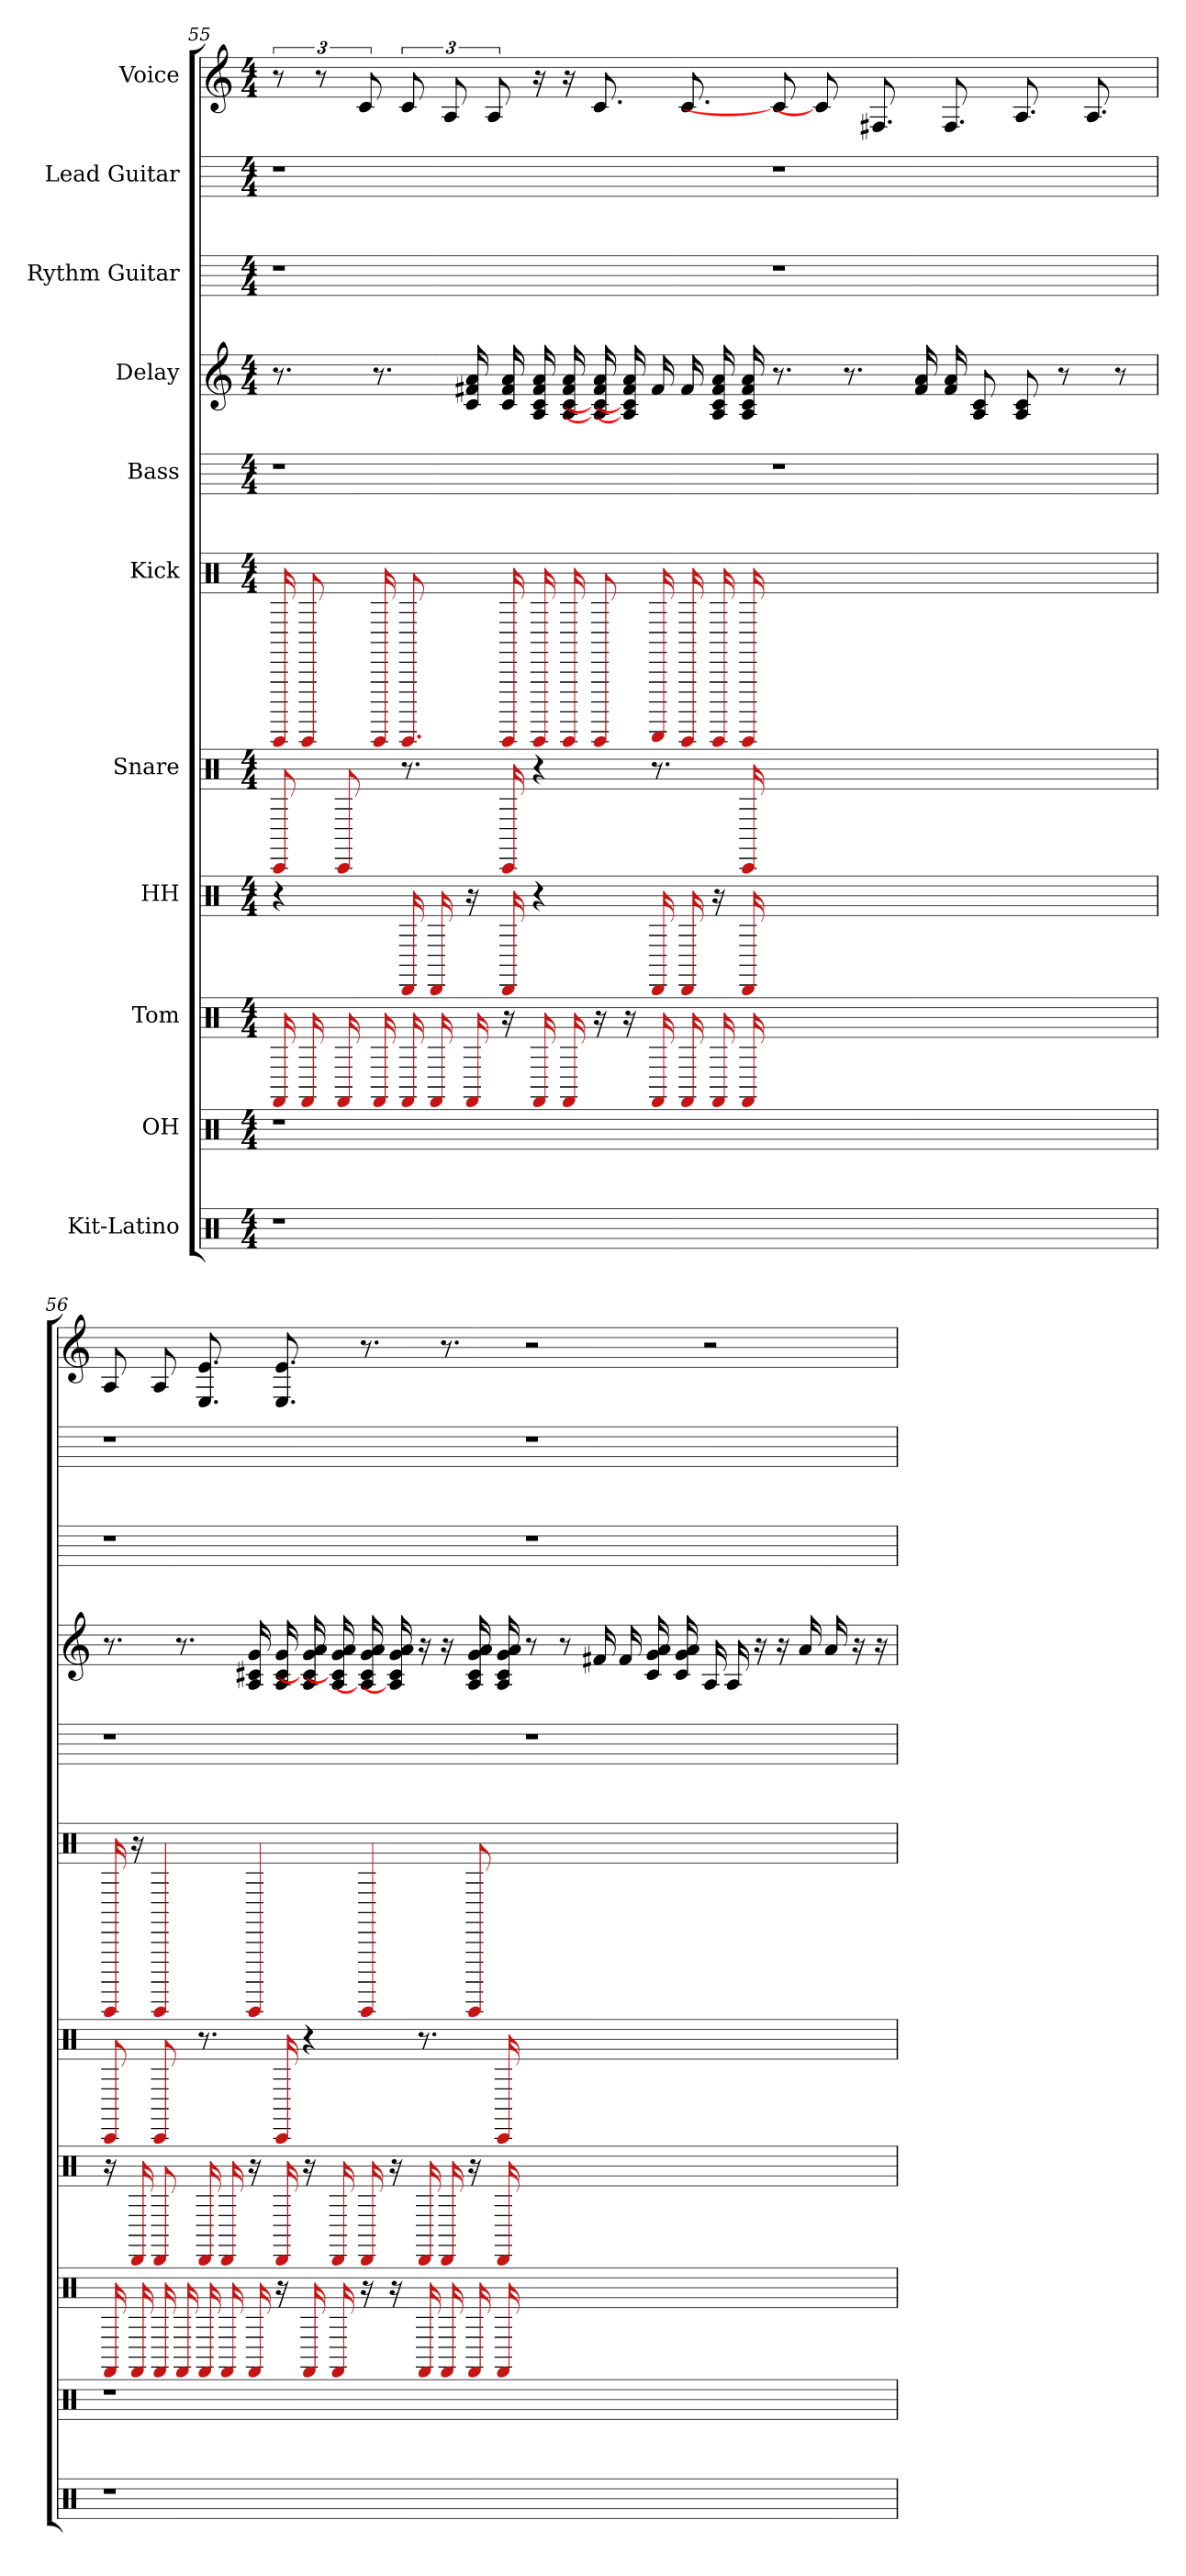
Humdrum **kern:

**kern	**kern	**kern	**kern	**kern	**kern	**kern	**kern	**kern	**kern	**kern
*part11	*part10	*part9	*part8	*part7	*part6	*part5	*part4	*part3	*part2	*part1
*staff11	*staff10	*staff9	*staff8	*staff7	*staff6	*staff5	*staff4	*staff3	*staff2	*staff1
*I"Kit-Latino	*I"OH	*I"Tom	*I"HH	*I"Snare	*I"Kick	*I"Bass	*I"Delay	*I"Rythm Guitar	*I"Lead Guitar	*I"Voice
*clefX	*clefX	*clefX	*clefX	*clefX	*clefX	*	*	*	*	*
*k[]	*k[]	*k[]	*k[]	*k[]	*k[]	*k[]	*k[]	*k[]	*k[]	*k[]
*M4/4	*M4/4	*M4/4	*M4/4	*M4/4	*M4/4	*M4/4	*M4/4	*M4/4	*M4/4	*M4/4
=55	=55	=55	=55	=55	=55	=55	=55	=55	=55	=55
1r	1r	16FF#	4r	8CC	16CCCC	1r	8.r	1r	1r	12r
.	.	16FF#	.	.	8CCCC	.	.	.	.	.
.	.	.	.	.	.	.	.	.	.	12r
.	.	16FF#	.	8CC	.	.	.	.	.	.
.	.	.	.	.	.	.	.	.	.	12c
.	.	16FF#	.	.	16CCCC	.	8.r	.	.	.
.	.	16FF#	16DD	8.r	8.CCCC#	.	.	.	.	12c
.	.	16FF#	16DD	.	.	.	.	.	.	.
.	.	.	.	.	.	.	.	.	.	12A
.	.	16FF#	16r	.	.	.	16f# 16c 16a	.	.	.
.	.	.	.	.	.	.	.	.	.	12A
.	.	16r	16DD	16CC	16CCCC	.	16f# 16c 16a	.	.	.
.	.	16FF#	4r	4r	16CCCC	.	16c 16A 16f# 16a	.	.	16r
.	.	16FF#	.	.	16CCCC	.	16c 16A 16f# 16a	.	.	16r
.	.	16r	.	.	8CCCC	.	16A] 16c] 16f# 16a	.	.	8.c
.	.	16r	.	.	.	.	16A] 16c] 16f# 16a	.	.	.
.	.	16FF#	16DD	8.r	16DDDD	.	16f#	.	.	.
.	.	16FF#	16DD	.	16CCCC	.	16f#	.	.	8.c
.	.	16FF#	16r	.	16CCCC#	.	16A 16c 16f# 16a	.	.	.
.	.	16FF#	16DD	16CC	16CCCC	.	16A 16c 16f# 16a	.	.	.
1ryy	1ryy	1ryy	1ryy	1ryy	1ryy	1r	8.r	1r	1r	8c]
.	.	.	.	.	.	.	.	.	.	8c]
.	.	.	.	.	.	.	8.r	.	.	.
.	.	.	.	.	.	.	.	.	.	8.F#
.	.	.	.	.	.	.	16a 16f#	.	.	.
.	.	.	.	.	.	.	16a 16f#	.	.	8.F#
.	.	.	.	.	.	.	8A 8c	.	.	.
.	.	.	.	.	.	.	8A 8c	.	.	8.A
.	.	.	.	.	.	.	8r	.	.	.
.	.	.	.	.	.	.	.	.	.	8.A
.	.	.	.	.	.	.	8r	.	.	.
=56	=56	=56	=56	=56	=56	=56	=56	=56	=56	=56
1r	1r	16FF#	16r	8CC	16CCCC	1r	8.r	1r	1r	8A
.	.	16FF#	16DD	.	16r	.	.	.	.	.
.	.	16FF#	8DD	8CC	4CCCC	.	.	.	.	8A
.	.	16FF#	.	.	.	.	8.r	.	.	.
.	.	16FF#	16DD	8.r	.	.	.	.	.	8.e 8.E
.	.	16FF#	16DD	.	.	.	.	.	.	.
.	.	16FF#	16r	.	4CCCC	.	16c# 16A 16g	.	.	.
.	.	16r	16DD	16CC	.	.	16c# 16A 16g	.	.	8.e 8.E
.	.	16FF#	16r	4r	.	.	16a 16g 16c#] 16A	.	.	.
.	.	16FF#	16DD	.	.	.	16a 16g 16c#] 16A	.	.	.
.	.	16r	16DD	.	4CCCC	.	16A] 16c# 16g 16a	.	.	8.r
.	.	16r	16r	.	.	.	16A] 16c# 16g 16a	.	.	.
.	.	16FF#	16DD	8.r	.	.	16r	.	.	.
.	.	16FF#	16DD	.	.	.	16r	.	.	8.r
.	.	16FF#	16r	.	8CCCC	.	16A 16c# 16g 16a	.	.	.
.	.	16FF#	16DD	16CC	.	.	16A 16c# 16g 16a	.	.	.
1ryy	1ryy	1ryy	1ryy	1ryy	1ryy	1r	8r	1r	1r	2r
.	.	.	.	.	.	.	8r	.	.	.
.	.	.	.	.	.	.	16f#	.	.	.
.	.	.	.	.	.	.	16f#	.	.	.
.	.	.	.	.	.	.	16c# 16a 16g	.	.	.
.	.	.	.	.	.	.	16c# 16a 16g	.	.	.
.	.	.	.	.	.	.	16A	.	.	2r
.	.	.	.	.	.	.	16A	.	.	.
.	.	.	.	.	.	.	16r	.	.	.
.	.	.	.	.	.	.	16r	.	.	.
.	.	.	.	.	.	.	16a	.	.	.
.	.	.	.	.	.	.	16a	.	.	.
.	.	.	.	.	.	.	16r	.	.	.
.	.	.	.	.	.	.	16r	.	.	.
=	=	=	=	=	=	=	=	=	=	=
*-	*-	*-	*-	*-	*-	*-	*-	*-	*-	*-
